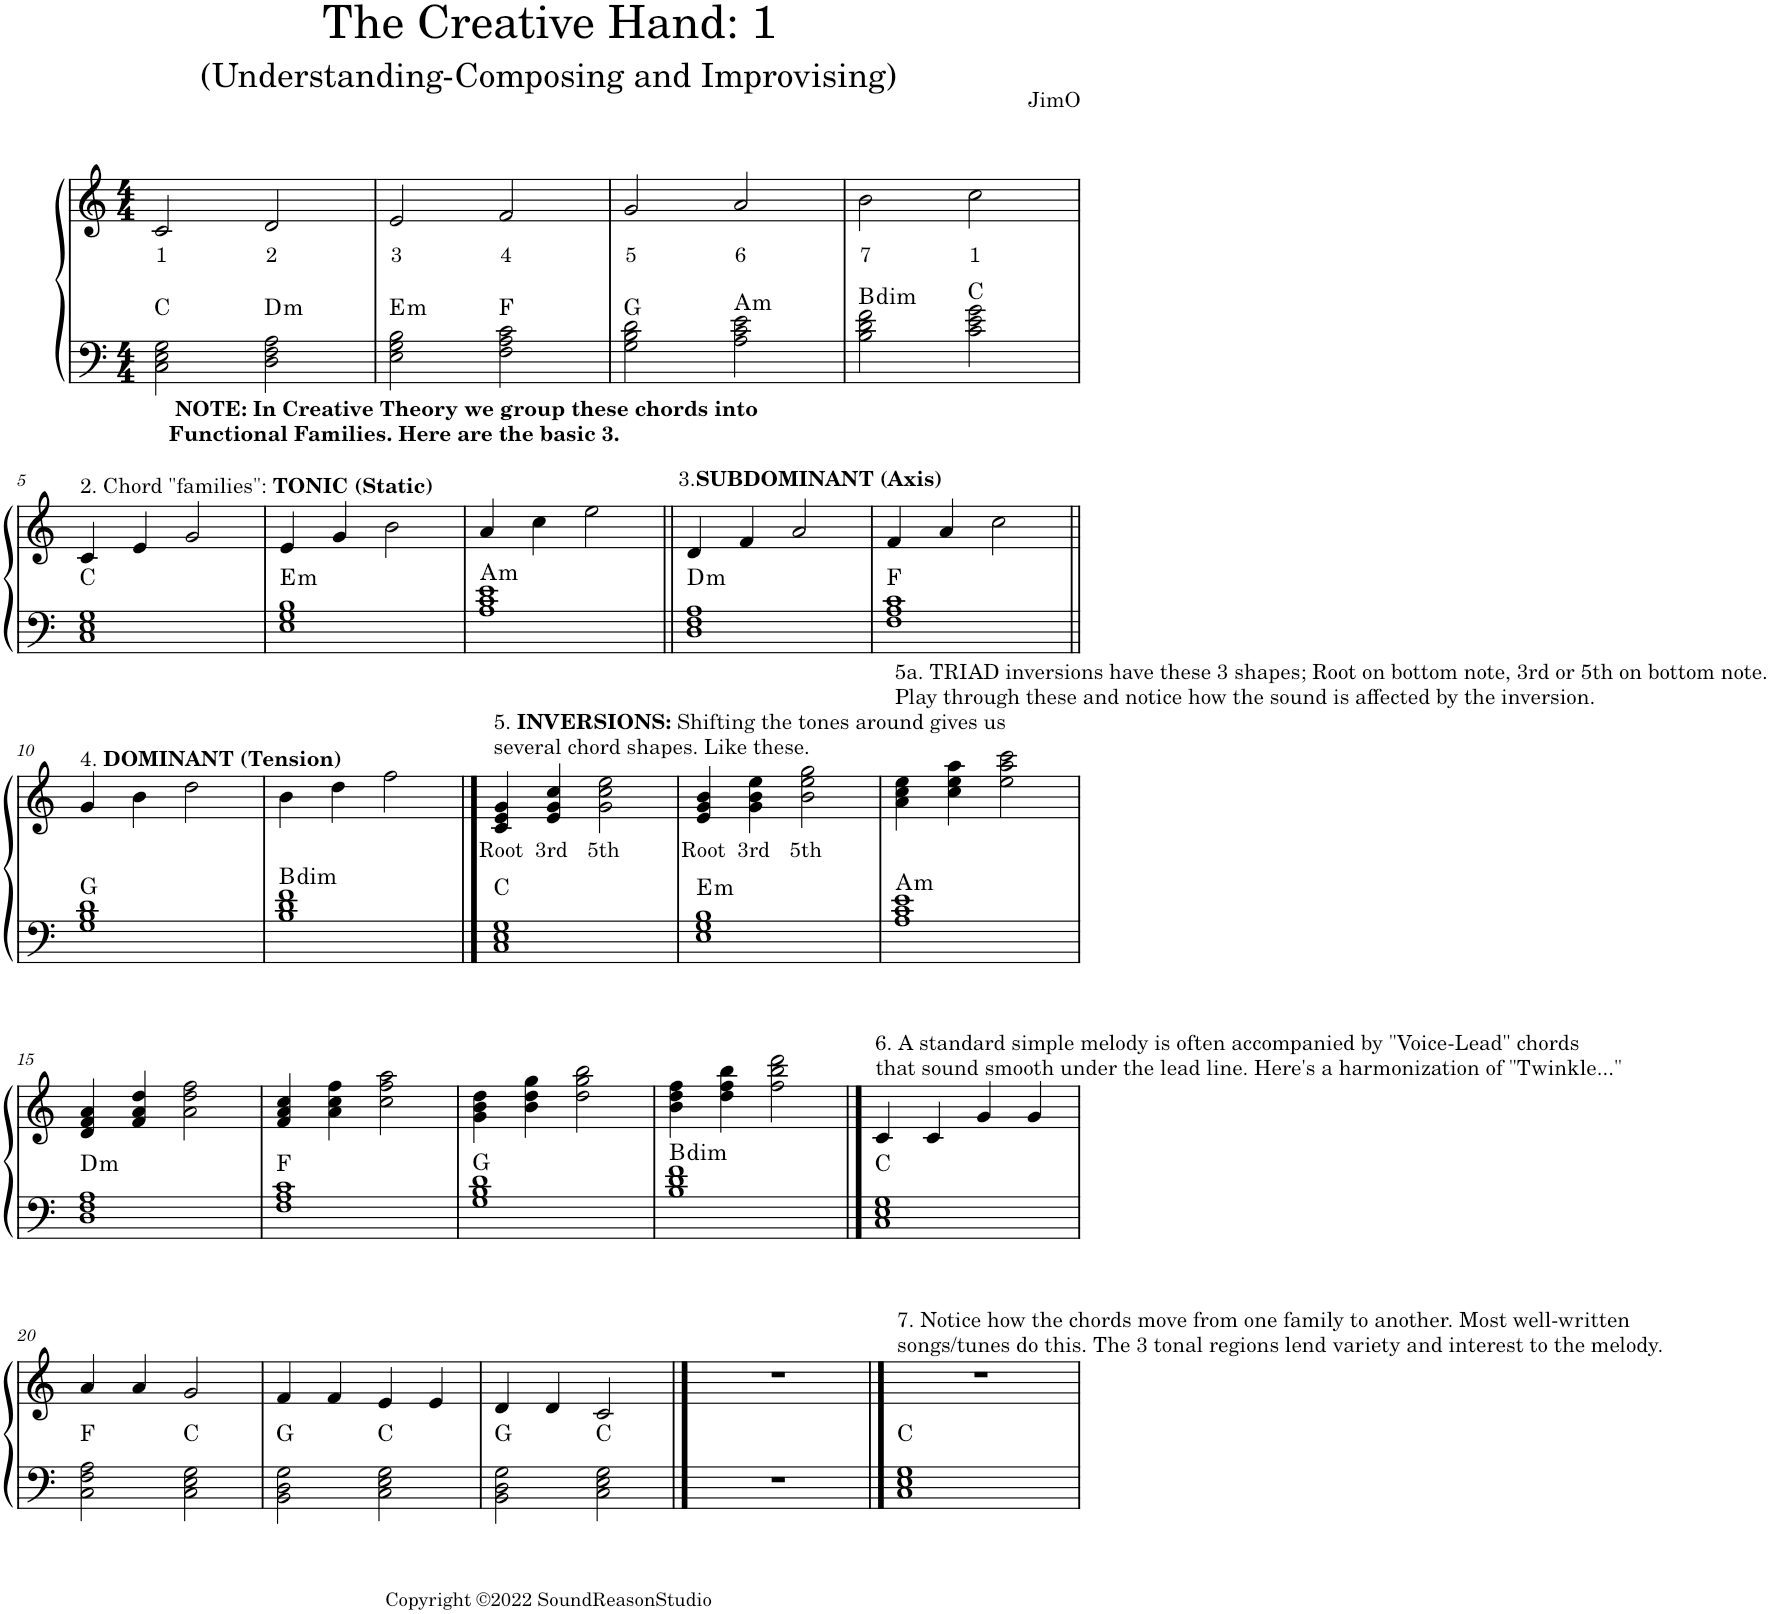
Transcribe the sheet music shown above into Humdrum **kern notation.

**kern	**kern	**text	**harte
*part1	*part1	*part1	*part1
*staff2	*staff1	*staff1	*
*I"Piano	*	*	*
*I'Pno.	*	*	*
*clefF4	*clefG2	*	*
*k[]	*k[]	*	*
*M4/4	*M4/4	*	*
=1	=1	=1	=1
!	!	!LO:LY:b	!
2C\ 2E\ 2G\	2c/	1	C:maj
!	!	!LO:LY:b	!LO:H:kt=m
2D\ 2F\ 2A\	2d/	2	D:min
=2	=2	=2	=2
!	!	!LO:LY:b	!LO:H:kt=m
2E\ 2G\ 2B\	2e/	3	E:min
!	!	!LO:LY:b	!
2F\ 2A\ 2c\	2f/	4	F:maj
=3	=3	=3	=3
!	!	!LO:LY:b	!
2G\ 2B\ 2d\	2g/	5	G:maj
!	!	!LO:LY:b	!LO:H:kt=m
2A\ 2c\ 2e\	2a/	6	A:min
=4	=4	=4	=4
!	!	!LO:LY:b	!LO:H:kt=dim
2B\ 2d\ 2f\	2b\	7	B:dim
!	!	!LO:LY:b	!
2c\ 2e\ 2g\	2cc\	1	C:maj
!!LO:LB:g=z
=5	=5	=5	=5
!	!LO:TX:a:t=2. Chord "families"&colon;	!	!
!	!LO:TX:a:B:t=TONIC (Static)	!	!
1C 1E 1G	4c/	.	C:maj
.	4e/	.	.
.	2g/	.	.
=6	=6	=6	=6
!	!	!	!LO:H:kt=m
1E 1G 1B	4e/	.	E:min
.	4g/	.	.
.	2b\	.	.
=7	=7	=7	=7
!	!LO:TX:a:B:t=NOTE&colon; In Creative Theory we group these chords into	!	!
!	!LO:TX:a:t=Functional Families. Here are the basic 3.	!	!
!	!	!	!LO:H:kt=m
1A 1c 1e	4a/	.	A:min
.	4cc\	.	.
.	2ee\	.	.
=8||	=8||	=8||	=8||
!	!LO:TX:a:t=3.	!	!
!	!LO:TX:a:B:t=SUBDOMINANT (Axis)	!	!LO:H:kt=m
1D 1F 1A	4d/	.	D:min
.	4f/	.	.
.	2a/	.	.
=9	=9	=9	=9
1F 1A 1c	4f/	.	F:maj
.	4a/	.	.
.	2cc\	.	.
!!LO:LB:g=z
=10||	=10||	=10||	=10||
!	!LO:TX:a:t=4.	!	!
!	!LO:TX:a:B:t=DOMINANT (Tension)	!	!
1G 1B 1d	4g/	.	G:maj
.	4b\	.	.
.	2dd\	.	.
=11	=11	=11	=11
!	!	!	!LO:H:kt=dim
1B 1d 1f	4b\	.	B:dim
.	4dd\	.	.
.	2ff\	.	.
==12	==12	==12	==12
!	!LO:TX:a:t=5.	!	!
!	!LO:TX:a:B:t=INVERSIONS&colon;	!	!
!	!LO:TX:a:t=Shifting the tones around gives us	!	!
!	!LO:TX:a:t=several chord shapes. Like these.	!	!
!	!	!LO:LY:b	!
1C 1E 1G	4c/ 4e/ 4g/	Root	C:maj
!	!	!LO:LY:b	!
.	4e/ 4g/ 4cc/	3rd	.
!	!	!LO:LY:b	!
.	2g\ 2cc\ 2ee\	5th	.
=13	=13	=13	=13
!	!	!LO:LY:b	!LO:H:kt=m
1E 1G 1B	4e/ 4g/ 4b/	Root	E:min
!	!	!LO:LY:b	!
.	4g\ 4b\ 4ee\	3rd	.
!	!	!LO:LY:b	!
.	2b\ 2ee\ 2gg\	5th	.
=14	=14	=14	=14
!	!LO:TX:a:t=5a. TRIAD inversions have these 3 shapes; Root on bottom note, 3rd or 5th on bottom note.	!	!
!	!LO:TX:a:t=Play through these and notice how the sound is affected by the inversion.	!	!LO:H:kt=m
1A 1c 1e	4a\ 4cc\ 4ee\	.	A:min
.	4cc\ 4ee\ 4aa\	.	.
.	2ee\ 2aa\ 2ccc\	.	.
!!LO:LB:g=z
=15	=15	=15	=15
!	!	!	!LO:H:kt=m
1D 1F 1A	4d/ 4f/ 4a/	.	D:min
.	4f/ 4a/ 4dd/	.	.
.	2a\ 2dd\ 2ff\	.	.
=16	=16	=16	=16
1F 1A 1c	4f/ 4a/ 4cc/	.	F:maj
.	4a\ 4cc\ 4ff\	.	.
.	2cc\ 2ff\ 2aa\	.	.
=17	=17	=17	=17
1G 1B 1d	4g\ 4b\ 4dd\	.	G:maj
.	4b\ 4dd\ 4gg\	.	.
.	2dd\ 2gg\ 2bb\	.	.
=18	=18	=18	=18
!	!	!	!LO:H:kt=dim
1B 1d 1f	4b\ 4dd\ 4ff\	.	B:dim
.	4dd\ 4ff\ 4bb\	.	.
.	2ff\ 2bb\ 2ddd\	.	.
==19	==19	==19	==19
!	!LO:TX:a:t=6. A standard simple melody is often accompanied by "Voice-Lead" chords	!	!
!	!LO:TX:a:t=that sound smooth under the lead line. Here's a harmonization of "Twinkle..."	!	!
1C 1E 1G	4c/	.	C:maj
.	4c/	.	.
.	4g/	.	.
.	4g/	.	.
!!LO:LB:g=z
=20	=20	=20	=20
2C\ 2F\ 2A\	4a/	.	F:maj
.	4a/	.	.
2C\ 2E\ 2G\	2g/	.	C:maj
=21	=21	=21	=21
2BB\ 2D\ 2G\	4f/	.	G:maj
.	4f/	.	.
2C\ 2E\ 2G\	4e/	.	C:maj
.	4e/	.	.
=22	=22	=22	=22
2BB\ 2D\ 2G\	4d/	.	G:maj
.	4d/	.	.
2C\ 2E\ 2G\	2c/	.	C:maj
==23	==23	==23	==23
1r	1r	.	.
==24	==24	==24	==24
!	!LO:TX:a:t=7. Notice how the chords move from one family to another. Most well-written	!	!
!	!LO:TX:a:t=songs/tunes do this. The 3 tonal regions lend variety and interest to the melody.	!	!
1C 1E 1G	1r	.	C:maj
=	=	=	=
*-	*-	*-	*-
